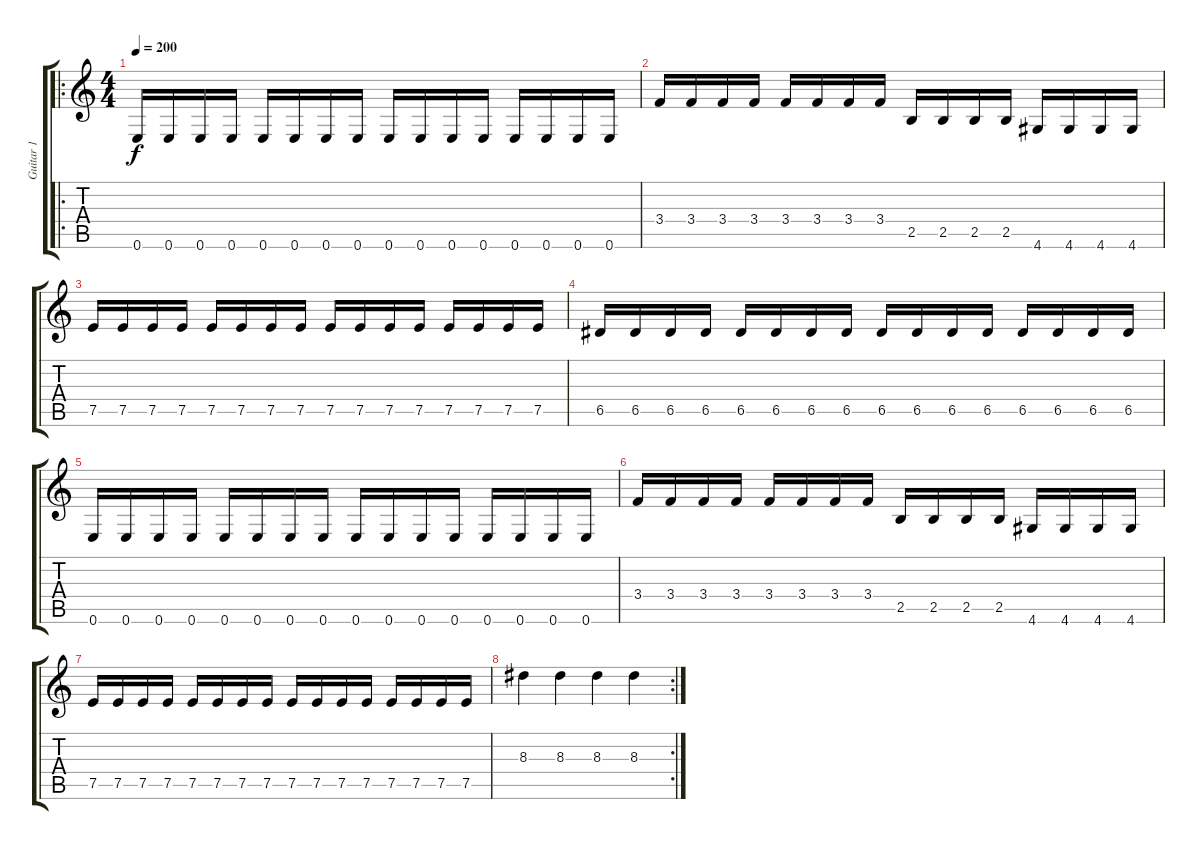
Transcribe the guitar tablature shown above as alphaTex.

\track ("Guitar 1" "Guitar 1") {instrument overdrivenguitar}
\staff {score tabs}
\tuning (E4 B3 G3 D3 A2 E2) {hide}
\ro
\ts (4 4)
\tempo 200
\clef g2
\ks c
0.6.16{dy f} 0.6.16 0.6.16 0.6.16 0.6.16 0.6.16 0.6.16 0.6.16 0.6.16 0.6.16 0.6.16 0.6.16 0.6.16 0.6.16 0.6.16 0.6.16 |
3.4.16 3.4.16 3.4.16 3.4.16 3.4.16 3.4.16 3.4.16 3.4.16 2.5.16 2.5.16 2.5.16 2.5.16 4.6.16 4.6.16 4.6.16 4.6.16 |
7.5.16 7.5.16 7.5.16 7.5.16 7.5.16 7.5.16 7.5.16 7.5.16 7.5.16 7.5.16 7.5.16 7.5.16 7.5.16 7.5.16 7.5.16 7.5.16 |
6.5.16 6.5.16 6.5.16 6.5.16 6.5.16 6.5.16 6.5.16 6.5.16 6.5.16 6.5.16 6.5.16 6.5.16 6.5.16 6.5.16 6.5.16 6.5.16 |
0.6.16 0.6.16 0.6.16 0.6.16 0.6.16 0.6.16 0.6.16 0.6.16 0.6.16 0.6.16 0.6.16 0.6.16 0.6.16 0.6.16 0.6.16 0.6.16 |
3.4.16 3.4.16 3.4.16 3.4.16 3.4.16 3.4.16 3.4.16 3.4.16 2.5.16 2.5.16 2.5.16 2.5.16 4.6.16 4.6.16 4.6.16 4.6.16 |
7.5.16 7.5.16 7.5.16 7.5.16 7.5.16 7.5.16 7.5.16 7.5.16 7.5.16 7.5.16 7.5.16 7.5.16 7.5.16 7.5.16 7.5.16 7.5.16 |
\rc 2
8.3.4 8.3.4 8.3.4 8.3.4
